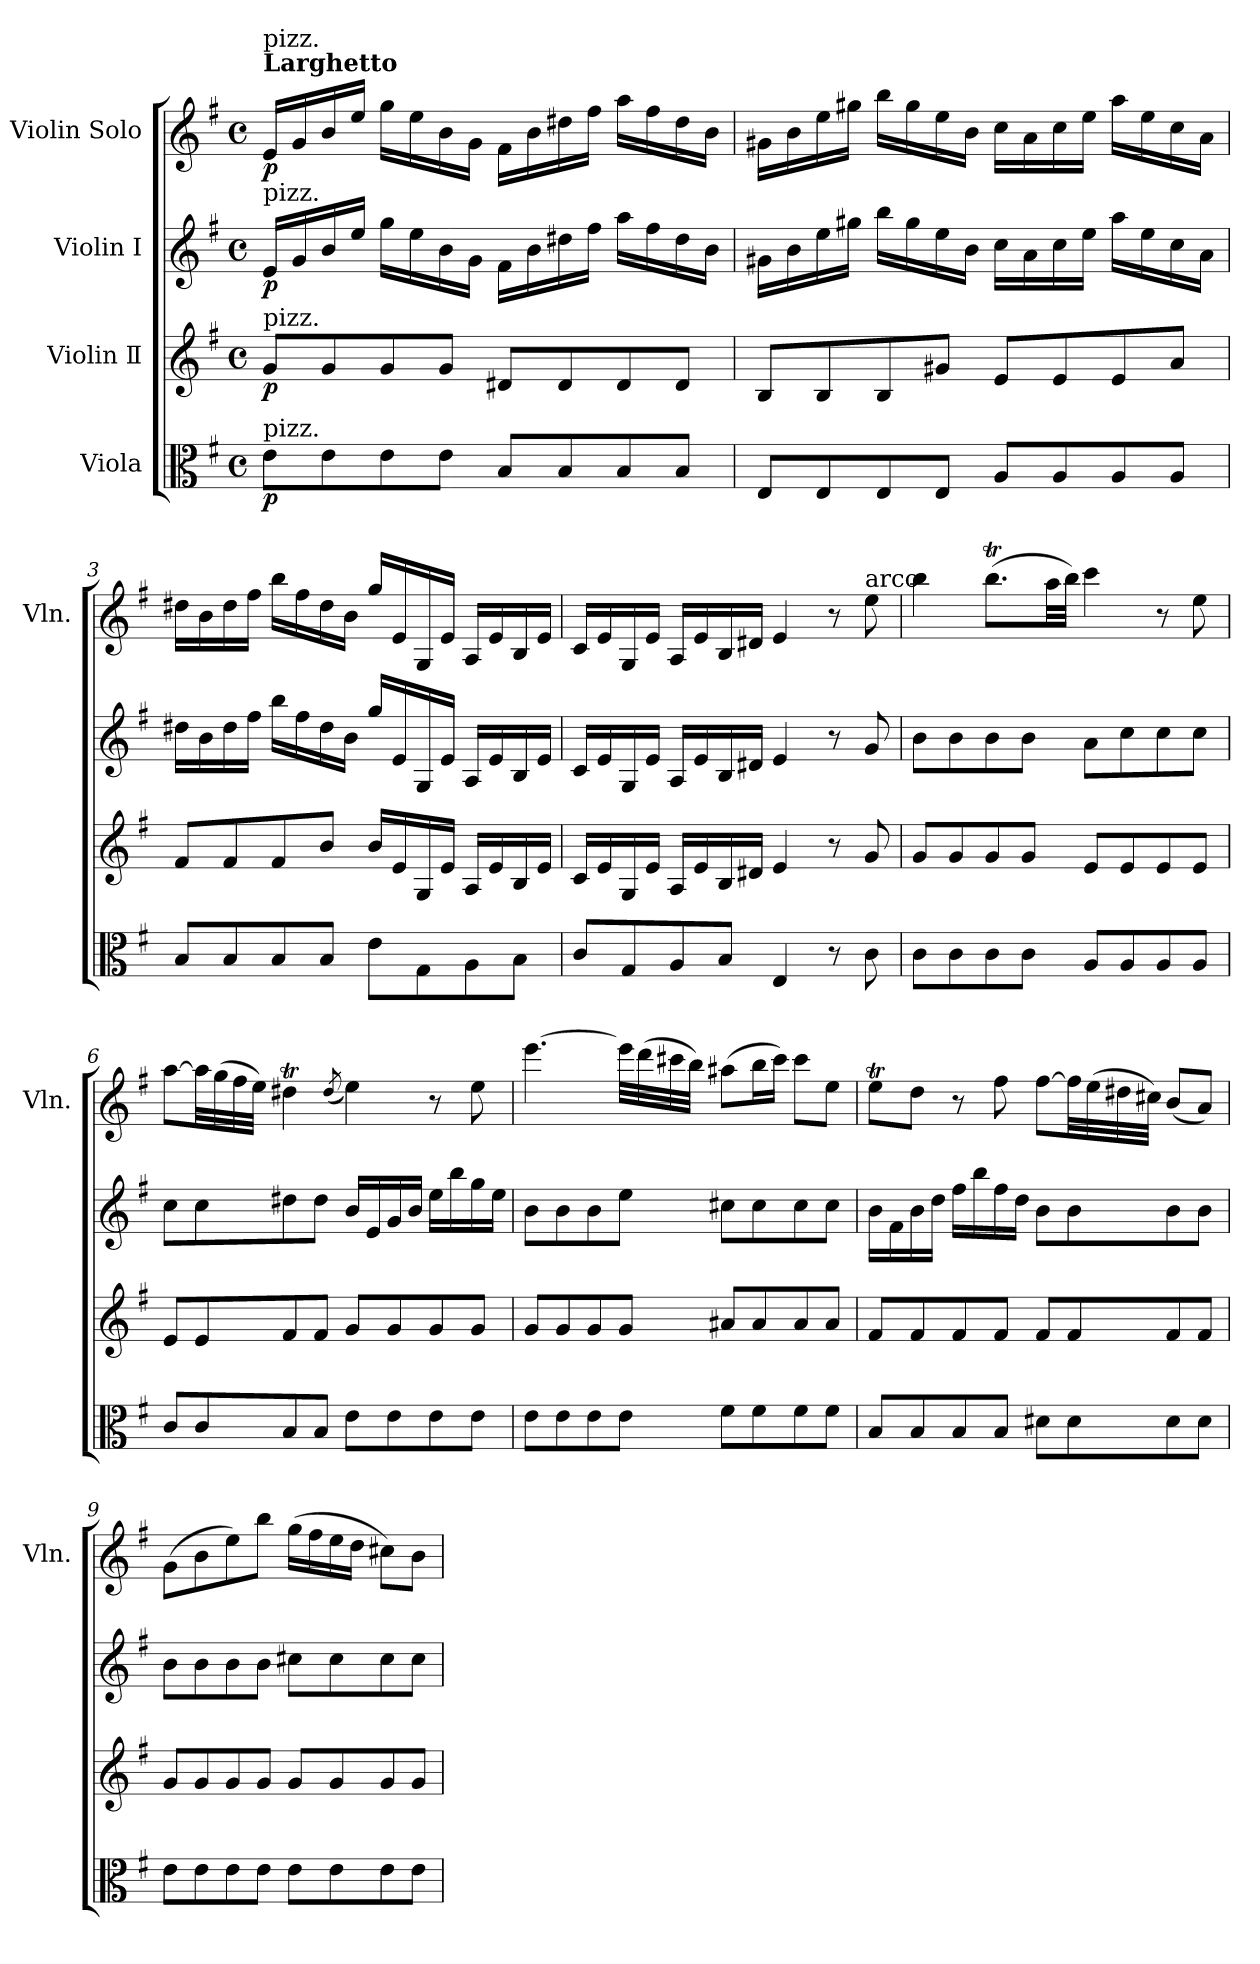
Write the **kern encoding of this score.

**kern	**dynam	**kern	**dynam	**kern	**dynam	**kern	**dynam
*part4	*part4	*part3	*part3	*part2	*part2	*part1	*part1
*staff4	*staff4	*staff3	*staff3	*staff2	*staff2	*staff1	*staff1
*I"Viola	*	*I"Violin Ⅱ	*	*I"Violin Ⅰ	*	*I"Violin Solo	*
*	*	*	*	*	*	*I'Vln.	*
*clefC3	*	*clefG2	*	*clefG2	*	*clefG2	*
*k[f#]	*	*k[f#]	*	*k[f#]	*	*k[f#]	*
*M4/4	*	*M4/4	*	*M4/4	*	*M4/4	*
*met(c)	*	*met(c)	*	*met(c)	*	*met(c)	*
=1	=1	=1	=1	=1	=1	=1	=1
!	!	!	!	!	!	!LO:TX:a:B:t=Larghetto	!
!	!	!	!	!	!	!LO:TX:a:t=pizz.	!
!	!	!	!	!LO:TX:a:t=pizz.	!	!	!
!	!	!LO:TX:a:t=pizz.	!	!	!	!	!
!LO:TX:a:t=pizz.	!	!	!	!	!	!	!
!	!LO:DY:b	!	!LO:DY:b	!	!LO:DY:b	!	!LO:DY:b
8e\L	p	8g/L	p	16e/LL	p	16e/LL	p
.	.	.	.	16g/	.	16g/	.
8e\	.	8g/	.	16b/	.	16b/	.
.	.	.	.	16ee/JJ	.	16ee/JJ	.
8e\	.	8g/	.	16gg\LL	.	16gg\LL	.
.	.	.	.	16ee\	.	16ee\	.
8e\J	.	8g/J	.	16b\	.	16b\	.
.	.	.	.	16g\JJ	.	16g\JJ	.
8B/L	.	8d#X/L	.	16f#\LL	.	16f#\LL	.
.	.	.	.	16b\	.	16b\	.
8B/	.	8d#/	.	16dd#X\	.	16dd#X\	.
.	.	.	.	16ff#\JJ	.	16ff#\JJ	.
8B/	.	8d#/	.	16aa\LL	.	16aa\LL	.
.	.	.	.	16ff#\	.	16ff#\	.
8B/J	.	8d#/J	.	16dd#\	.	16dd#\	.
.	.	.	.	16b\JJ	.	16b\JJ	.
=2	=2	=2	=2	=2	=2	=2	=2
8E/L	.	8B/L	.	16g#X\LL	.	16g#X\LL	.
.	.	.	.	16b\	.	16b\	.
8E/	.	8B/	.	16ee\	.	16ee\	.
.	.	.	.	16gg#X\JJ	.	16gg#X\JJ	.
8E/	.	8B/	.	16bb\LL	.	16bb\LL	.
.	.	.	.	16gg#\	.	16gg#\	.
8E/J	.	8g#i/J	.	16ee\	.	16ee\	.
.	.	.	.	16b\JJ	.	16b\JJ	.
8A/L	.	8e/L	.	16cc\LL	.	16cc\LL	.
.	.	.	.	16a\	.	16a\	.
8A/	.	8e/	.	16cc\	.	16cc\	.
.	.	.	.	16ee\JJ	.	16ee\JJ	.
8A/	.	8e/	.	16aa\LL	.	16aa\LL	.
.	.	.	.	16ee\	.	16ee\	.
8A/J	.	8a/J	.	16cc\	.	16cc\	.
.	.	.	.	16a\JJ	.	16a\JJ	.
!!LO:LB:g=z
=3	=3	=3	=3	=3	=3	=3	=3
8B/L	.	8f#/L	.	16dd#X\LL	.	16dd#X\LL	.
.	.	.	.	16b\	.	16b\	.
8B/	.	8f#/	.	16dd#\	.	16dd#\	.
.	.	.	.	16ff#\JJ	.	16ff#\JJ	.
8B/	.	8f#/	.	16bb\LL	.	16bb\LL	.
.	.	.	.	16ff#\	.	16ff#\	.
8B/J	.	8b/J	.	16dd#\	.	16dd#\	.
.	.	.	.	16b\JJ	.	16b\JJ	.
8e\L	.	16b/LL	.	16gg/LL	.	16gg/LL	.
.	.	16e/	.	16e/	.	16e/	.
8G\	.	16G/	.	16G/	.	16G/	.
.	.	16e/JJ	.	16e/JJ	.	16e/JJ	.
8A\	.	16A/LL	.	16A/LL	.	16A/LL	.
.	.	16e/	.	16e/	.	16e/	.
8B\J	.	16B/	.	16B/	.	16B/	.
.	.	16e/JJ	.	16e/JJ	.	16e/JJ	.
=4	=4	=4	=4	=4	=4	=4	=4
8c/L	.	16c/LL	.	16c/LL	.	16c/LL	.
.	.	16e/	.	16e/	.	16e/	.
8G/	.	16G/	.	16G/	.	16G/	.
.	.	16e/JJ	.	16e/JJ	.	16e/JJ	.
8A/	.	16A/LL	.	16A/LL	.	16A/LL	.
.	.	16e/	.	16e/	.	16e/	.
8B/J	.	16B/	.	16B/	.	16B/	.
.	.	16d#X/JJ	.	16d#X/JJ	.	16d#X/JJ	.
4E/	.	4e/	.	4e/	.	4e/	.
8r	.	8r	.	8r	.	8r	.
!	!	!	!	!	!	!LO:TX:a:t=arco	!
8c\	.	8g/	.	8g/	.	8ee\	.
=5	=5	=5	=5	=5	=5	=5	=5
8c\L	.	8g/L	.	8b\L	.	4bb\	.
8c\	.	8g/	.	8b\	.	.	.
8c\	.	8g/	.	8b\	.	(>8.bbt\L	.
8c\J	.	8g/J	.	8b\J	.	.	.
.	.	.	.	.	.	32aa\LL	.
.	.	.	.	.	.	32bb\JJJ)	.
8A/L	.	8e/L	.	8a\L	.	4ccc\	.
8A/	.	8e/	.	8cc\	.	.	.
8A/	.	8e/	.	8cc\	.	8r	.
8A/J	.	8e/J	.	8cc\J	.	8ee\	.
!!LO:LB:g=z
=6	=6	=6	=6	=6	=6	=6	=6
8c/L	.	8e/L	.	8cc\L	.	[8aa\L	.
8c/	.	8e/	.	8cc\	.	32aa\LL]	.
.	.	.	.	.	.	(>32gg\	.
.	.	.	.	.	.	32ff#\	.
.	.	.	.	.	.	32ee\JJJ)	.
8B/	.	8f#/	.	8dd#X\	.	4dd#Xt\	.
8B/J	.	8f#/J	.	8dd#\J	.	.	.
.	.	.	.	.	.	(<8qdd#/	.
8e\L	.	8g/L	.	16b/LL	.	4ee\)	.
.	.	.	.	16e/	.	.	.
8e\	.	8g/	.	16g/	.	.	.
.	.	.	.	16b/JJ	.	.	.
8e\	.	8g/	.	16ee\LL	.	8r	.
.	.	.	.	16bb\	.	.	.
8e\J	.	8g/J	.	16gg\	.	8ee\	.
.	.	.	.	16ee\JJ	.	.	.
=7	=7	=7	=7	=7	=7	=7	=7
8e\L	.	8g/L	.	8b\L	.	[4.eee\	.
8e\	.	8g/	.	8b\	.	.	.
8e\	.	8g/	.	8b\	.	.	.
8e\J	.	8g/J	.	8ee\J	.	32eee\LLL]	.
.	.	.	.	.	.	(>32ddd\	.
.	.	.	.	.	.	32ccc#X\	.
.	.	.	.	.	.	32bb\JJJ)	.
8f#\L	.	8a#X/L	.	8cc#X\L	.	(>8aa#X\L	.
8f#\	.	8a#/	.	8cc#\	.	16bb\L	.
.	.	.	.	.	.	16ccc#\JJ)	.
8f#\	.	8a#/	.	8cc#\	.	8ccc#\L	.
8f#\J	.	8a#/J	.	8cc#\J	.	8ee\J	.
!!LO:PB:g=z
=8	=8	=8	=8	=8	=8	=8	=8
8B/L	.	8f#/L	.	16b\LL	.	8eeT\L	.
.	.	.	.	16f#\	.	.	.
8B/	.	8f#/	.	16b\	.	8dd\J	.
.	.	.	.	16dd\JJ	.	.	.
8B/	.	8f#/	.	16ff#\LL	.	8r	.
.	.	.	.	16bb\	.	.	.
8B/J	.	8f#/J	.	16ff#\	.	8ff#\	.
.	.	.	.	16dd\JJ	.	.	.
8d#X\L	.	8f#/L	.	8b\L	.	[8ff#\L	.
8d#\	.	8f#/	.	8b\	.	32ff#\LL]	.
.	.	.	.	.	.	(>32ee\	.
.	.	.	.	.	.	32dd#i\	.
.	.	.	.	.	.	32cc#X\JJJ)	.
8d#\	.	8f#/	.	8b\	.	(<8b/L	.
8d#\J	.	8f#/J	.	8b\J	.	8a/J)	.
=9	=9	=9	=9	=9	=9	=9	=9
8e\L	.	8g/L	.	8b\L	.	(>8g\L	.
8e\	.	8g/	.	8b\	.	8b\	.
8e\	.	8g/	.	8b\	.	8ee\)	.
8e\J	.	8g/J	.	8b\J	.	8bb\J	.
8e\L	.	8g/L	.	8cc#X\L	.	(>16gg\LL	.
.	.	.	.	.	.	16ff#\	.
8e\	.	8g/	.	8cc#\	.	16ee\	.
.	.	.	.	.	.	16dd\JJ	.
8e\	.	8g/	.	8cc#\	.	8cc#X\L)	.
8e\J	.	8g/J	.	8cc#\J	.	8b\J	.
=	=	=	=	=	=	=	=
*-	*-	*-	*-	*-	*-	*-	*-
